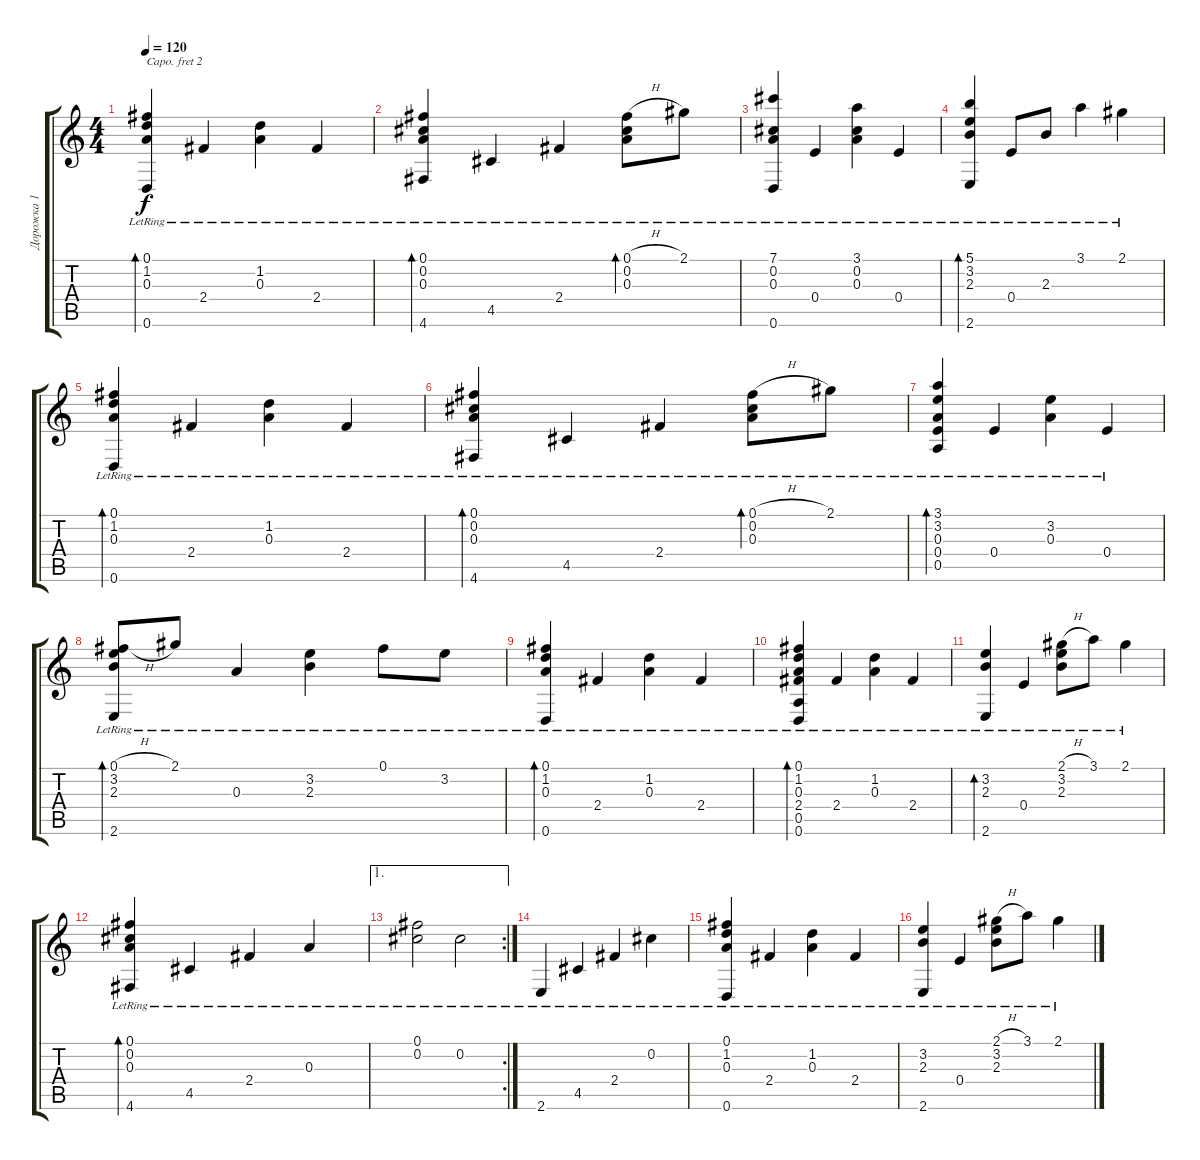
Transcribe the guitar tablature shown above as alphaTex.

\track ("Дорожка 1" "Дорожка 1") {instrument acousticguitarsteel}
\staff {score tabs}
\capo 2
\tuning (E4 B3 G3 D3 G2 C2) {hide}
\ts (4 4)
\tempo 120
\clef g2
\ks c
(0.1{lr} 1.2{lr} 0.3{lr} 0.6{lr}).4{bd 60 dy f} 2.4{lr}.4 (1.2{lr} 0.3{lr}).4 2.4{lr}.4 |
(0.1{lr} 0.2{lr} 0.3{lr} 4.6{lr}).4{bd 60} 4.5{lr}.4 2.4{lr}.4 (0.1{h lr} 0.2{lr} 0.3{lr}).8{bd 60} 2.1{lr}.8 |
(7.1{lr} 0.2{lr} 0.3{lr} 0.6{lr}).4 0.4{lr}.4 (3.1{lr} 0.2{lr} 0.3{lr}).4 0.4{lr}.4 |
(5.1{lr} 3.2{lr} 2.3{lr} 2.6{lr}).4{bd 60} 0.4{lr}.8 2.3{lr}.8 3.1{lr}.4 2.1{lr}.4 |
(0.1{lr} 1.2{lr} 0.3{lr} 0.6{lr}).4{bd 60} 2.4{lr}.4 (1.2{lr} 0.3{lr}).4 2.4{lr}.4 |
(0.1{lr} 0.2{lr} 0.3{lr} 4.6{lr}).4{bd 60} 4.5{lr}.4 2.4{lr}.4 (0.1{h lr} 0.2{lr} 0.3{lr}).8{bd 60} 2.1{lr}.8 |
(3.1{lr} 3.2{lr} 0.3{lr} 0.4{lr} 0.5{lr}).4{bd 60} 0.4{lr}.4 (3.2{lr} 0.3{lr}).4 0.4{lr}.4 |
(0.1{h lr} 3.2{lr} 2.3{lr} 2.6{lr}).8{bd 60} 2.1{lr}.8 0.3{lr}.4 (3.2{lr} 2.3{lr}).4 0.1{lr}.8 3.2{lr}.8 |
(0.1{lr} 1.2{lr} 0.3{lr} 0.6{lr}).4{bd 60} 2.4{lr}.4 (1.2{lr} 0.3{lr}).4 2.4{lr}.4 |
(0.1{lr} 1.2{lr} 0.3{lr} 2.4{lr} 0.5{lr} 0.6{lr}).4{bd 60} 2.4{lr}.4 (1.2{lr} 0.3{lr}).4 2.4{lr}.4 |
(3.2{lr} 2.3{lr} 2.6{lr}).4{bd 60} 0.4{lr}.4 (2.1{h lr} 3.2{lr} 2.3{lr}).8 3.1{lr}.8 2.1{lr}.4 |
(0.1{lr} 0.2{lr} 0.3{lr} 4.6{lr}).4{bd 60} 4.5{lr}.4 2.4{lr}.4 0.3{lr}.4 |
\ae 1
\rc 2
(0.1{lr} 0.2{lr}).2 0.2{lr}.2 |
2.6{lr}.4 4.5{lr}.4 2.4{lr}.4 0.2{lr}.4 |
(0.1{lr} 1.2{lr} 0.3{lr} 0.6{lr}).4 2.4{lr}.4 (1.2{lr} 0.3{lr}).4 2.4{lr}.4 |
(3.2{lr} 2.3{lr} 2.6{lr}).4 0.4{lr}.4 (2.1{h lr} 3.2{lr} 2.3{lr}).8 3.1{lr}.8 2.1{lr}.4
